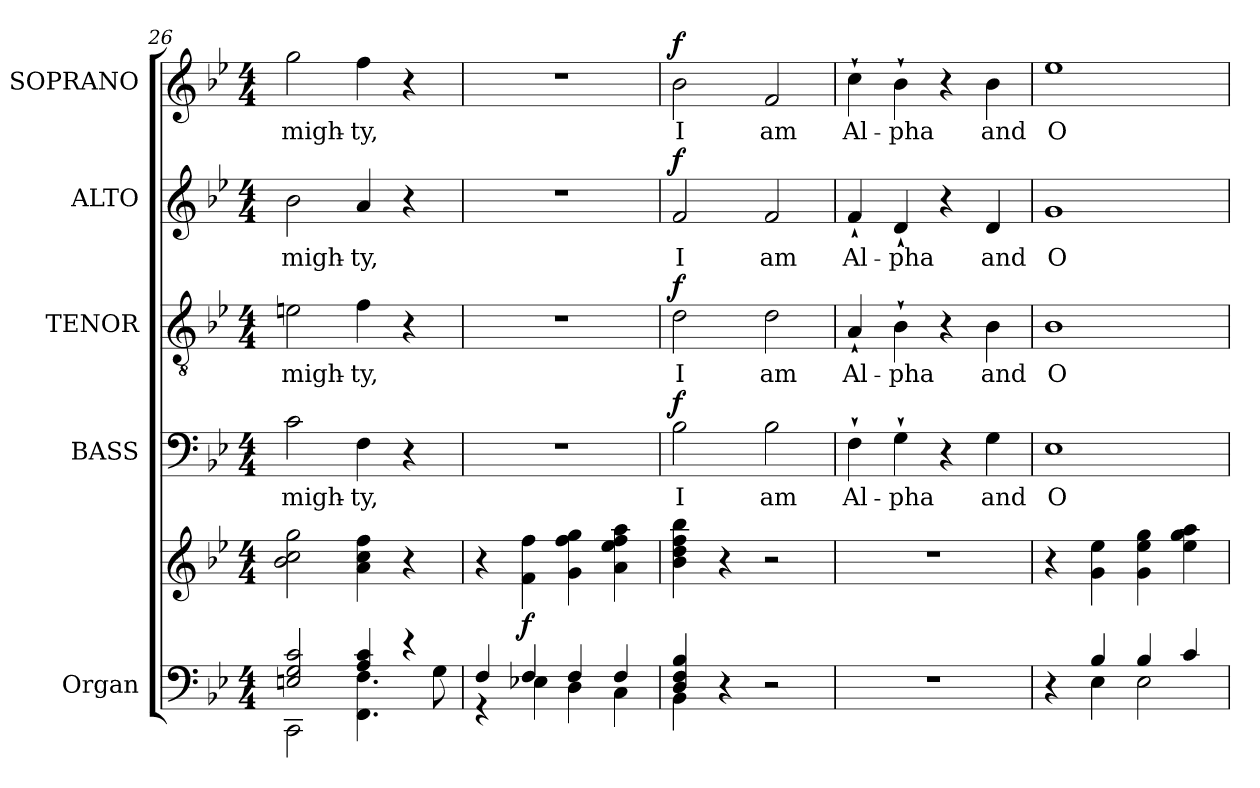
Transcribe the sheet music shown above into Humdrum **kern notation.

**kern	**kern	**dynam	**kern	**text	**dynam	**kern	**text	**dynam	**kern	**text	**dynam	**kern	**text	**dynam
*part5	*part5	*part5	*part4	*part4	*part4	*part3	*part3	*part3	*part2	*part2	*part2	*part1	*part1	*part1
*staff6	*staff5	*staff5/6	*staff4	*staff4	*staff4	*staff3	*staff3	*staff3	*staff2	*staff2	*staff2	*staff1	*staff1	*staff1
*I"Organ	*	*	*I"BASS	*	*	*I"TENOR	*	*	*I"ALTO	*	*	*I"SOPRANO	*	*
*I'Org.	*	*	*I'B.	*	*	*I'T.	*	*	*I'A.	*	*	*I'S.	*	*
*clefF4	*clefG2	*	*clefF4	*	*	*clefGv2	*	*	*clefG2	*	*	*clefG2	*	*
*	*	*	*	*	*	*ITrd7c12	*	*	*	*	*	*	*	*
*k[b-e-]	*k[b-e-]	*	*k[b-e-]	*	*	*k[b-e-]	*	*	*k[b-e-]	*	*	*k[b-e-]	*	*
*B-:	*B-:	*	*B-:	*	*	*B-:	*	*	*B-:	*	*	*B-:	*	*
*M4/4	*M4/4	*	*M4/4	*	*	*M4/4	*	*	*M4/4	*	*	*M4/4	*	*
=26	=26	=26	=26	=26	=26	=26	=26	=26	=26	=26	=26	=26	=26	=26
*^	*	*	*	*	*	*	*	*	*	*	*	*	*	*
!	!	!	!	!	!LO:LY:b:color=#000000	!	!	!	!	!	!	!	!	!	!
!	!	!	!	!	!	!	!	!LO:LY:b:color=#000000	!	!	!	!	!	!	!
!	!	!	!	!	!	!	!	!	!	!	!LO:LY:b:color=#000000	!	!	!	!
!	!	!	!	!	!	!	!	!	!	!	!	!	!	!LO:LY:b:color=#000000	!
2Eni/ 2Gi 2ci	2CCi\	2b-i\ 2cci 2ggi	.	2ci\	-migh-	.	2Eni\	-migh-	.	2b-i\	-migh-	.	2ggi\	-migh-	.
!	!	!	!	!	!LO:LY:b:color=#000000	!	!	!	!	!	!	!	!	!	!
!	!	!	!	!	!	!	!	!LO:LY:b:color=#000000	!	!	!	!	!	!	!
!	!	!	!	!	!	!	!	!	!	!	!LO:LY:b:color=#000000	!	!	!	!
!	!	!	!	!	!	!	!	!	!	!	!	!	!	!LO:LY:b:color=#000000	!
4Ai/ 4ci	4.FFi\ 4.Fi	4ai\ 4cci 4ffi	.	4Fi\	-ty,	.	4Fi\	-ty,	.	4ai/	-ty,	.	4ffi\	-ty,	.
4r	.	4r	.	4r	.	.	4r	.	.	4r	.	.	4r	.	.
.	8Gi\	.	.	.	.	.	.	.	.	.	.	.	.	.	.
=27	=27	=27	=27	=27	=27	=27	=27	=27	=27	=27	=27	=27	=27	=27	=27
4Fi/	4r	4r	.	1r	.	.	1r	.	.	1r	.	.	1r	.	.
4Fi/	4E-Xi\	4fi\ 4ffi	f	.	.	.	.	.	.	.	.	.	.	.	.
4Fi/	4Di\	4gi\ 4ffi 4ggi	.	.	.	.	.	.	.	.	.	.	.	.	.
4Fi/	4Ci\	4ai\ 4ee-i 4ffi 4aai	.	.	.	.	.	.	.	.	.	.	.	.	.
=28	=28	=28	=28	=28	=28	=28	=28	=28	=28	=28	=28	=28	=28	=28	=28
!	!	!	!	!	!LO:LY:b:color=#000000	!	!	!	!	!	!	!	!	!	!
!	!	!	!	!	!	!	!	!LO:LY:b:color=#000000	!	!	!	!	!	!	!
!	!	!	!	!	!	!	!	!	!	!	!LO:LY:b:color=#000000	!	!	!	!
!	!	!	!	!	!	!	!	!	!	!	!	!	!	!LO:LY:b:color=#000000	!
4Di/ 4Fi 4B-i	4BB-i\	4b-i\ 4ddi 4ffi 4bb-i	.	2B-i\	I	f	2Di\	I	f	2fi/	I	f	2b-i\	I	f
4r	4ryy	4r	.	.	.	.	.	.	.	.	.	.	.	.	.
!	!	!	!	!	!LO:LY:b:color=#000000	!	!	!	!	!	!	!	!	!	!
!	!	!	!	!	!	!	!	!LO:LY:b:color=#000000	!	!	!	!	!	!	!
!	!	!	!	!	!	!	!	!	!	!	!LO:LY:b:color=#000000	!	!	!	!
!	!	!	!	!	!	!	!	!	!	!	!	!	!	!LO:LY:b:color=#000000	!
2r	2ryy	2r	.	2B-i\	am	.	2Di\	am	.	2fi/	am	.	2fi/	am	.
*v	*v	*	*	*	*	*	*	*	*	*	*	*	*	*	*
!!LO:LB:g=z
=29	=29	=29	=29	=29	=29	=29	=29	=29	=29	=29	=29	=29	=29	=29
*^	*	*	*	*	*	*	*	*	*	*	*	*	*	*
!	!	!	!	!	!LO:LY:b:color=#000000	!	!	!	!	!	!	!	!	!	!
*v	*v	*	*	*	*	*	*	*	*	*	*	*	*	*	*
*^	*	*	*	*	*	*	*	*	*	*	*	*	*	*
!	!	!	!	!	!	!	!	!LO:LY:b:color=#000000	!	!	!	!	!	!	!
*v	*v	*	*	*	*	*	*	*	*	*	*	*	*	*	*
*^	*	*	*	*	*	*	*	*	*	*	*	*	*	*
!	!	!	!	!	!	!	!	!	!	!	!LO:LY:b:color=#000000	!	!	!	!
*v	*v	*	*	*	*	*	*	*	*	*	*	*	*	*	*
*^	*	*	*	*	*	*	*	*	*	*	*	*	*	*
!	!	!	!	!	!	!	!	!	!	!	!	!	!	!LO:LY:b:color=#000000	!
*v	*v	*	*	*	*	*	*	*	*	*	*	*	*	*	*
1r	1r	.	4F`i\	Al-	.	4AA`i/	Al-	.	4f`i/	Al-	.	4cc`i\	Al-	.
!	!	!	!	!LO:LY:b:color=#000000	!	!	!	!	!	!	!	!	!	!
!	!	!	!	!	!	!	!LO:LY:b:color=#000000	!	!	!	!	!	!	!
!	!	!	!	!	!	!	!	!	!	!LO:LY:b:color=#000000	!	!	!	!
!	!	!	!	!	!	!	!	!	!	!	!	!	!LO:LY:b:color=#000000	!
.	.	.	4G`i\	-pha	.	4BB-`i\	-pha	.	4d`i/	-pha	.	4b-`i\	-pha	.
.	.	.	4r	.	.	4r	.	.	4r	.	.	4r	.	.
!	!	!	!	!LO:LY:b:color=#000000	!	!	!	!	!	!	!	!	!	!
!	!	!	!	!	!	!	!LO:LY:b:color=#000000	!	!	!	!	!	!	!
!	!	!	!	!	!	!	!	!	!	!LO:LY:b:color=#000000	!	!	!	!
!	!	!	!	!	!	!	!	!	!	!	!	!	!LO:LY:b:color=#000000	!
.	.	.	4Gi\	and	.	4BB-i\	and	.	4di/	and	.	4b-i\	and	.
=30	=30	=30	=30	=30	=30	=30	=30	=30	=30	=30	=30	=30	=30	=30
*^	*	*	*	*	*	*	*	*	*	*	*	*	*	*
!	!	!	!	!	!LO:LY:b:color=#000000	!	!	!	!	!	!	!	!	!	!
!	!	!	!	!	!	!	!	!LO:LY:b:color=#000000	!	!	!	!	!	!	!
!	!	!	!	!	!	!	!	!	!	!	!LO:LY:b:color=#000000	!	!	!	!
!	!	!	!	!	!	!	!	!	!	!	!	!	!	!LO:LY:b:color=#000000	!
4r	4ryy	4r	.	1E-i	O-	.	1BB-i	O-	.	1gi	O-	.	1ee-i	O-	.
4B-i/	4E-i\	4gi\ 4ee-i	.	.	.	.	.	.	.	.	.	.	.	.	.
4B-i/	2E-i\	4gi\ 4ee-i 4ggi	.	.	.	.	.	.	.	.	.	.	.	.	.
4ci/	.	4ee-i\ 4ggi 4aai	.	.	.	.	.	.	.	.	.	.	.	.	.
*v	*v	*	*	*	*	*	*	*	*	*	*	*	*	*	*
=	=	=	=	=	=	=	=	=	=	=	=	=	=	=
*-	*-	*-	*-	*-	*-	*-	*-	*-	*-	*-	*-	*-	*-	*-
